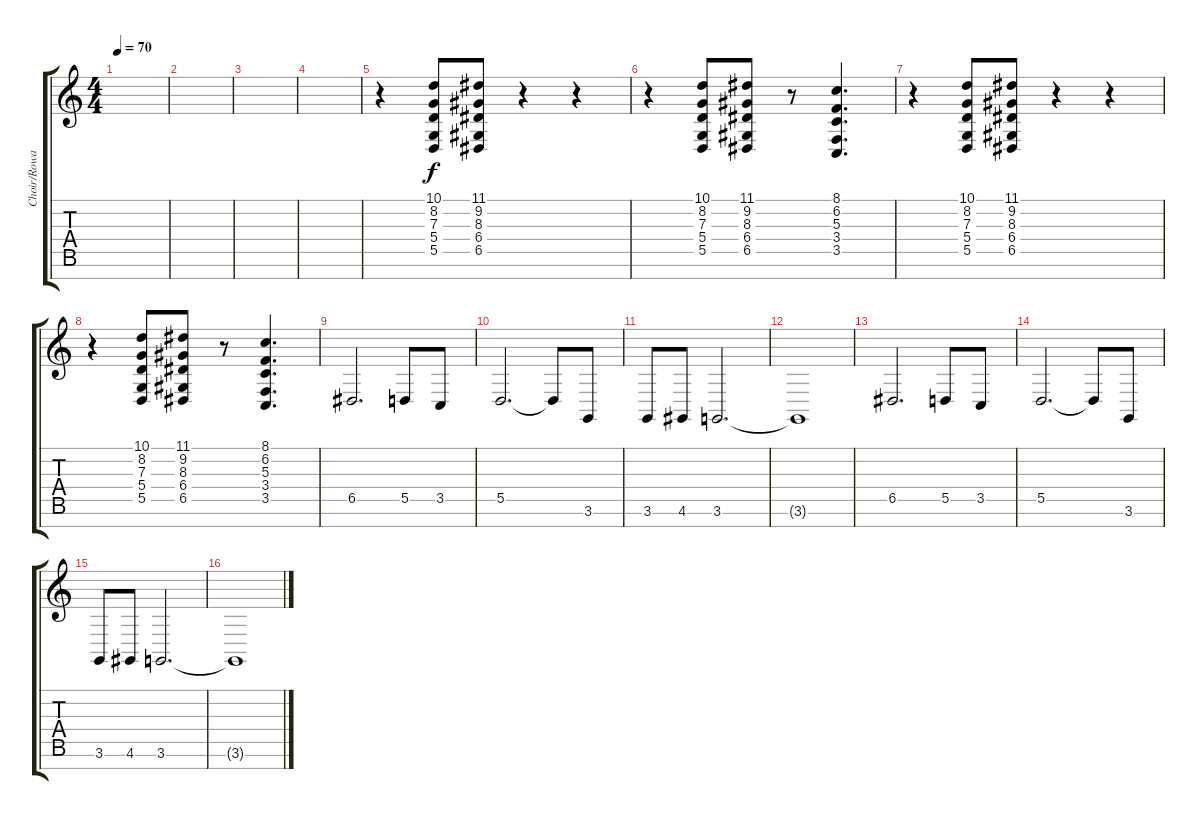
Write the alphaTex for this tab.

\track ("Choir/Rowan" "Choir/Rowa") {instrument pad4choir}
\staff {score tabs}
\tuning (E4 B3 G3 D3 A2 E2 B1) {hide}
\ts (4 4)
\tempo 70
\clef g2
\ks c
|
|
|
|
r.4{volume 8} (10.1 8.2 7.3 5.4 5.5).8 (11.1 9.2 8.3 6.4 6.5).8 r.4 r.4 |
r.4 (10.1 8.2 7.3 5.4 5.5).8 (11.1 9.2 8.3 6.4 6.5).8 r.8 (8.1 6.2 5.3 3.4 3.5).4{d} |
r.4 (10.1 8.2 7.3 5.4 5.5).8 (11.1 9.2 8.3 6.4 6.5).8 r.4 r.4 |
r.4 (10.1 8.2 7.3 5.4 5.5).8 (11.1 9.2 8.3 6.4 6.5).8 r.8 (8.1 6.2 5.3 3.4 3.5).4{d} |
6.5.2{d} 5.5.8 3.5.8 |
5.5.2{d} 5.5{t}.8 3.6.8 |
3.6.8 4.6.8 3.6.2{d} |
3.6{t}.1 |
6.5.2{d} 5.5.8 3.5.8 |
5.5.2{d} 5.5{t}.8 3.6.8 |
3.6.8 4.6.8 3.6.2{d} |
3.6{t}.1
